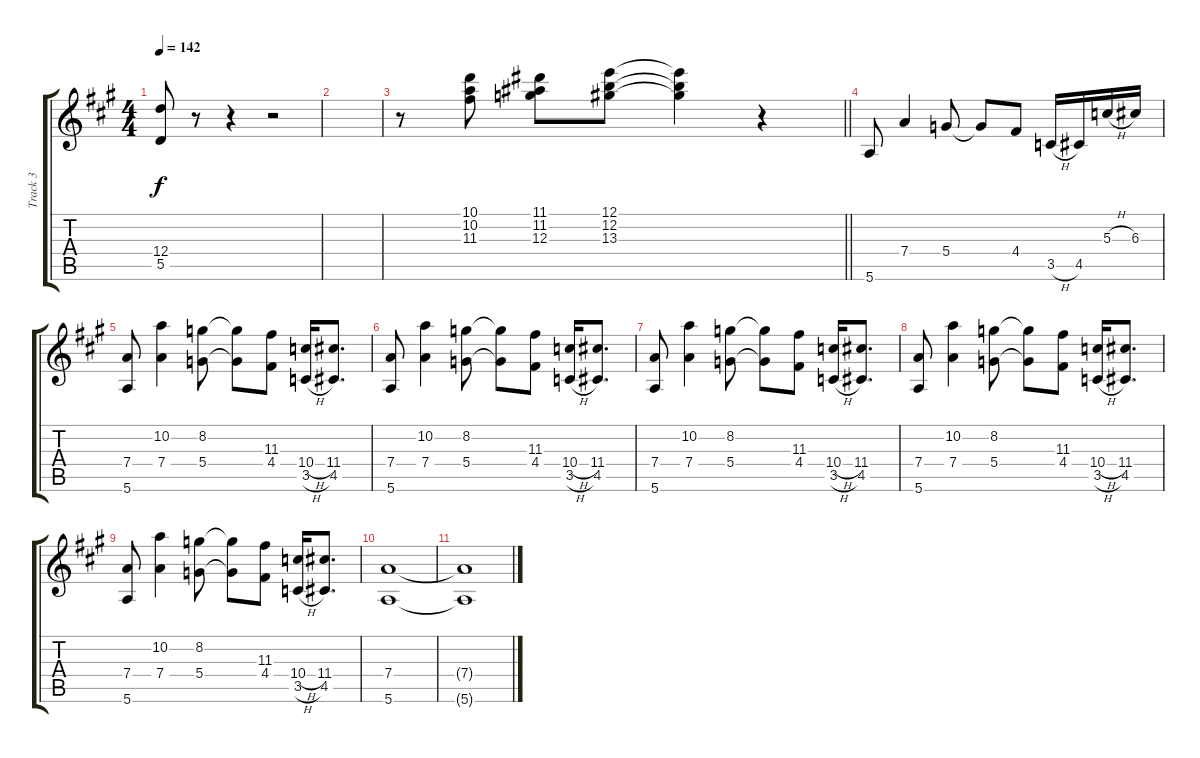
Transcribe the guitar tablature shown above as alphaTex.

\track ("Track 3" "Track 3") {instrument distortionguitar}
\staff {score tabs}
\tuning (E4 B3 G3 D3 A2 E2) {hide}
\ts (4 4)
\tempo 142
\clef g2
\ks a
(12.4 5.5).8{dy f} r.8 r.4 r.2 |
|
\barLineRight lightlight
r.8 (10.1 10.2 11.3).8 (11.1 11.2 12.3).8 (12.1 12.2 13.3).8 (12.1{t} 12.2{t} 13.3{t}).4 r.4 |
5.6.8 7.4.4 5.4.8 5.4{t}.8 4.4.8 3.5{h}.16 4.5.16 5.3{h}.16 6.3.16 |
(7.4 5.6).8 (10.2 7.4).4 (8.2 5.4).8 (8.2{t} 5.4{t}).8 (11.3 4.4).8 (10.4{h} 3.5{h}).16 (11.4 4.5).8{d} |
(7.4 5.6).8 (10.2 7.4).4 (8.2 5.4).8 (8.2{t} 5.4{t}).8 (11.3 4.4).8 (10.4{h} 3.5{h}).16 (11.4 4.5).8{d} |
(7.4 5.6).8 (10.2 7.4).4 (8.2 5.4).8 (8.2{t} 5.4{t}).8 (11.3 4.4).8 (10.4{h} 3.5{h}).16 (11.4 4.5).8{d} |
(7.4 5.6).8 (10.2 7.4).4 (8.2 5.4).8 (8.2{t} 5.4{t}).8 (11.3 4.4).8 (10.4{h} 3.5{h}).16 (11.4 4.5).8{d} |
(7.4 5.6).8 (10.2 7.4).4 (8.2 5.4).8 (8.2{t} 5.4{t}).8 (11.3 4.4).8 (10.4{h} 3.5{h}).16 (11.4 4.5).8{d} |
(7.4 5.6).1 |
(7.4{t} 5.6{t}).1
